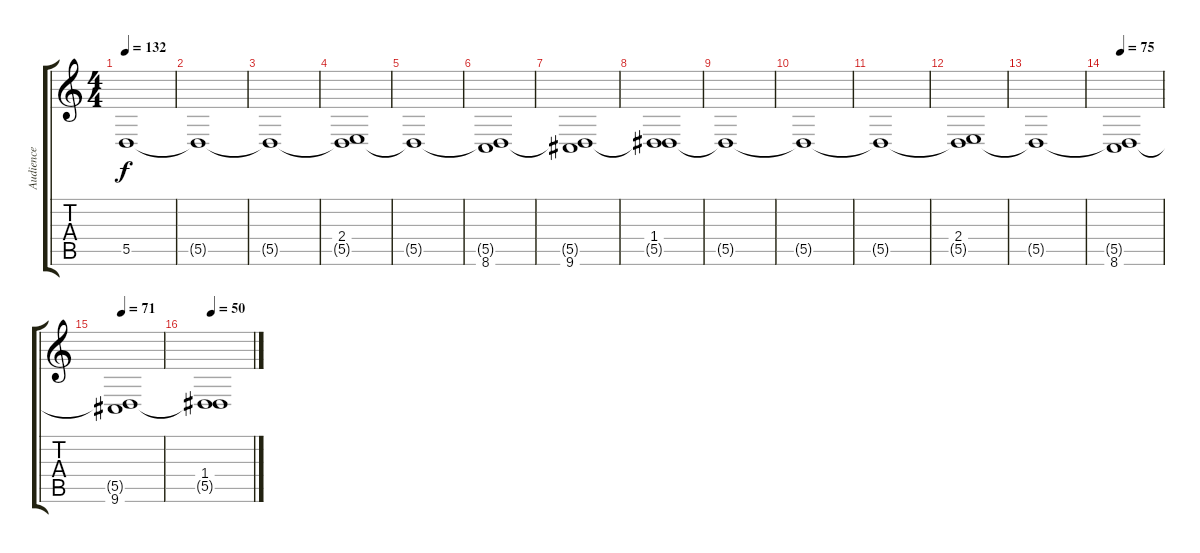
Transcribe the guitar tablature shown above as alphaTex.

\track ("Audience" "Audience") {instrument applause}
\staff {score tabs}
\tuning (E4 B3 G3 D3 A2 E2) {hide}
\ts (4 4)
\tempo 132
\clef g2
\ks c
5.5{t}.1{dy f} |
5.5{t}.1 |
5.5{t}.1 |
(2.4 5.5{t}).1 |
5.5{t}.1 |
(5.5{t} 8.6).1 |
(5.5{t} 9.6).1 |
(1.4 5.5{t}).1 |
5.5{t}.1 |
5.5{t}.1 |
5.5{t}.1 |
(2.4 5.5{t}).1 |
5.5{t}.1 |
\tempo 75
(5.5{t} 8.6).1 |
\tempo 71
(5.5{t} 9.6).1 |
\tempo 50
(1.4 5.5{t}).1
